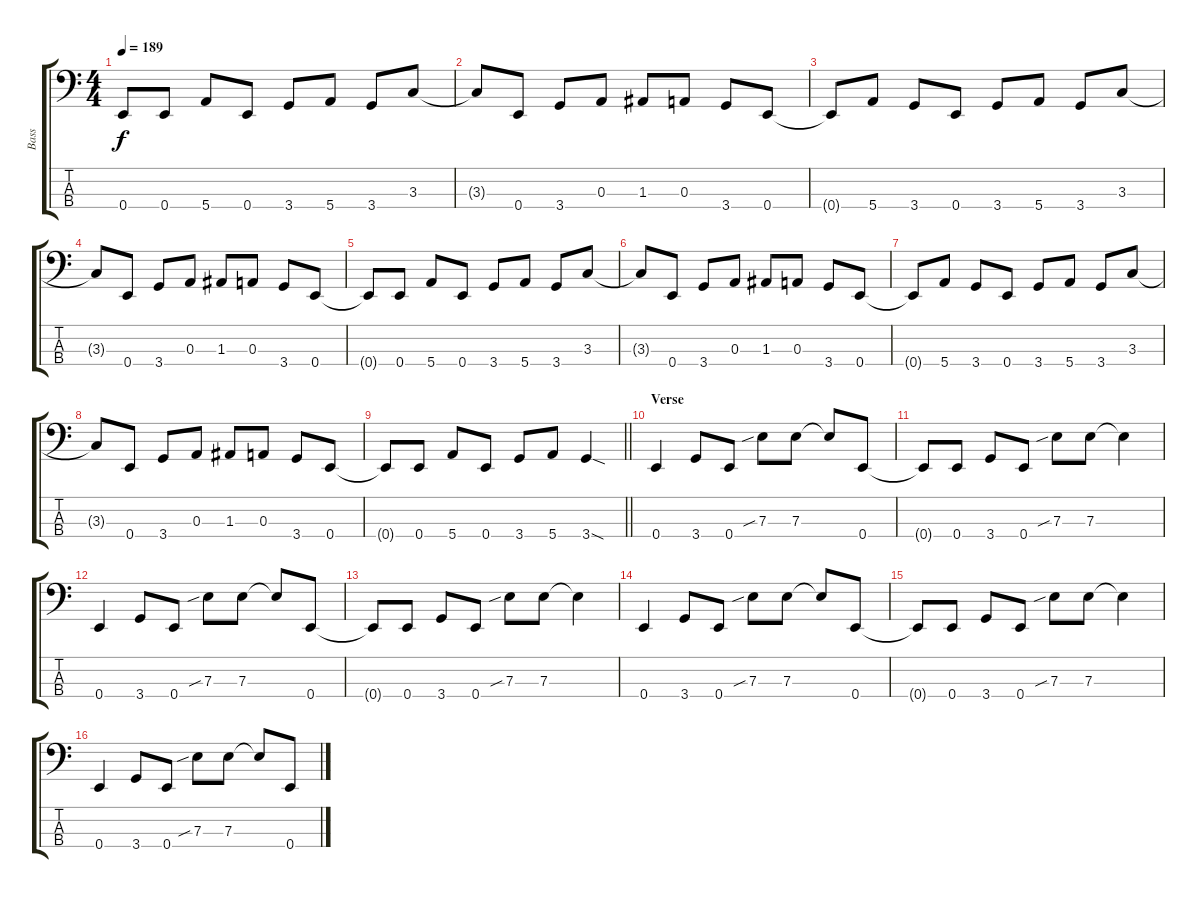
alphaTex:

\track ("Bass" "Bass") {instrument electricbassfinger}
\staff {score tabs}
\tuning (G2 D2 A1 E1) {hide}
\ts (4 4)
\tempo 189
\clef f4
\ks c
0.4{t}.8{dy f} 0.4.8 5.4.8 0.4.8 3.4.8 5.4.8 3.4.8 3.3.8 |
3.3{t}.8 0.4.8 3.4.8 0.3.8 1.3.8 0.3.8 3.4.8 0.4.8 |
0.4{t}.8 5.4.8 3.4.8 0.4.8 3.4.8 5.4.8 3.4.8 3.3.8 |
3.3{t}.8 0.4.8 3.4.8 0.3.8 1.3.8 0.3.8 3.4.8 0.4.8 |
0.4{t}.8 0.4.8 5.4.8 0.4.8 3.4.8 5.4.8 3.4.8 3.3.8 |
3.3{t}.8 0.4.8 3.4.8 0.3.8 1.3.8 0.3.8 3.4.8 0.4.8 |
0.4{t}.8 5.4.8 3.4.8 0.4.8 3.4.8 5.4.8 3.4.8 3.3.8 |
3.3{t}.8 0.4.8 3.4.8 0.3.8 1.3.8 0.3.8 3.4.8 0.4.8 |
\barLineRight lightlight
0.4{t}.8 0.4.8 5.4.8 0.4.8 3.4.8 5.4.8 3.4{sod}.4 |
\section ("" "Verse")
0.4.4 3.4.8 0.4.8 7.3{sib}.8 7.3.8 7.3{t}.8 0.4.8 |
0.4{t}.8 0.4.8 3.4.8 0.4.8 7.3{sib}.8 7.3.8 7.3{t}.4 |
0.4.4 3.4.8 0.4.8 7.3{sib}.8 7.3.8 7.3{t}.8 0.4.8 |
0.4{t}.8 0.4.8 3.4.8 0.4.8 7.3{sib}.8 7.3.8 7.3{t}.4 |
0.4.4 3.4.8 0.4.8 7.3{sib}.8 7.3.8 7.3{t}.8 0.4.8 |
0.4{t}.8 0.4.8 3.4.8 0.4.8 7.3{sib}.8 7.3.8 7.3{t}.4 |
0.4.4 3.4.8 0.4.8 7.3{sib}.8 7.3.8 7.3{t}.8 0.4.8
